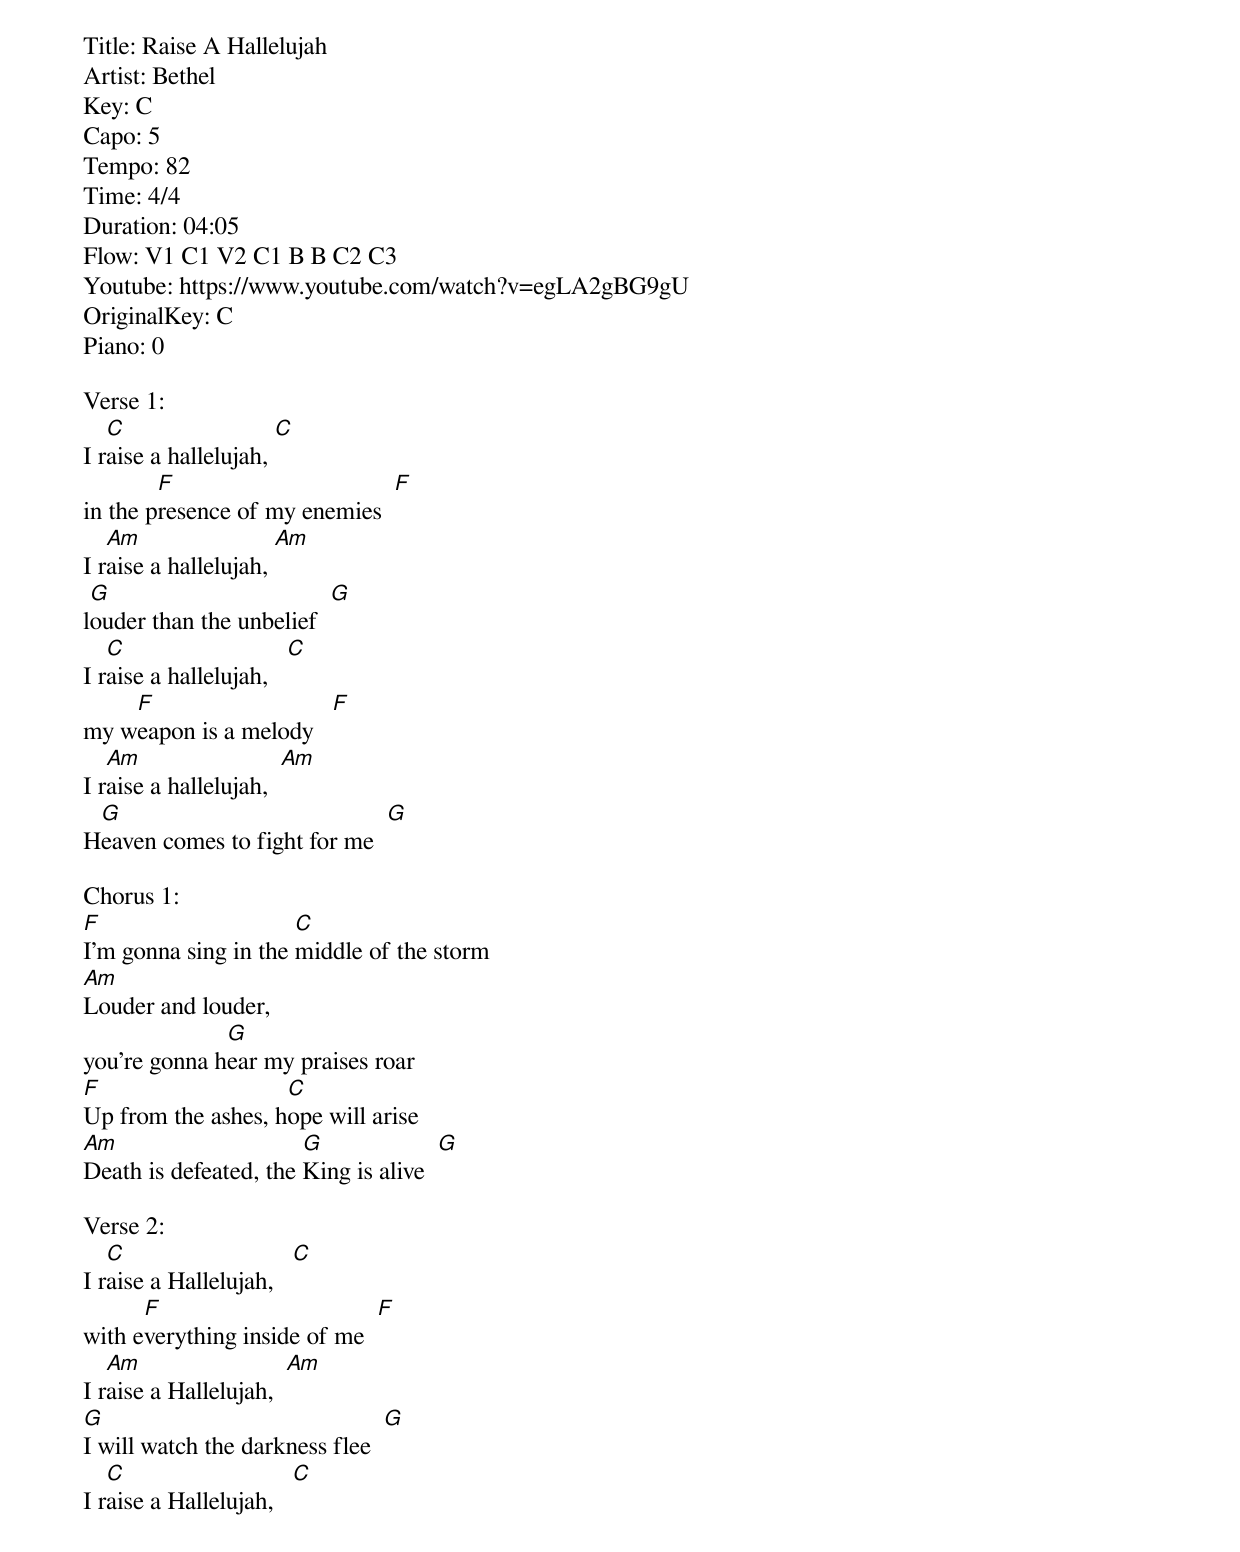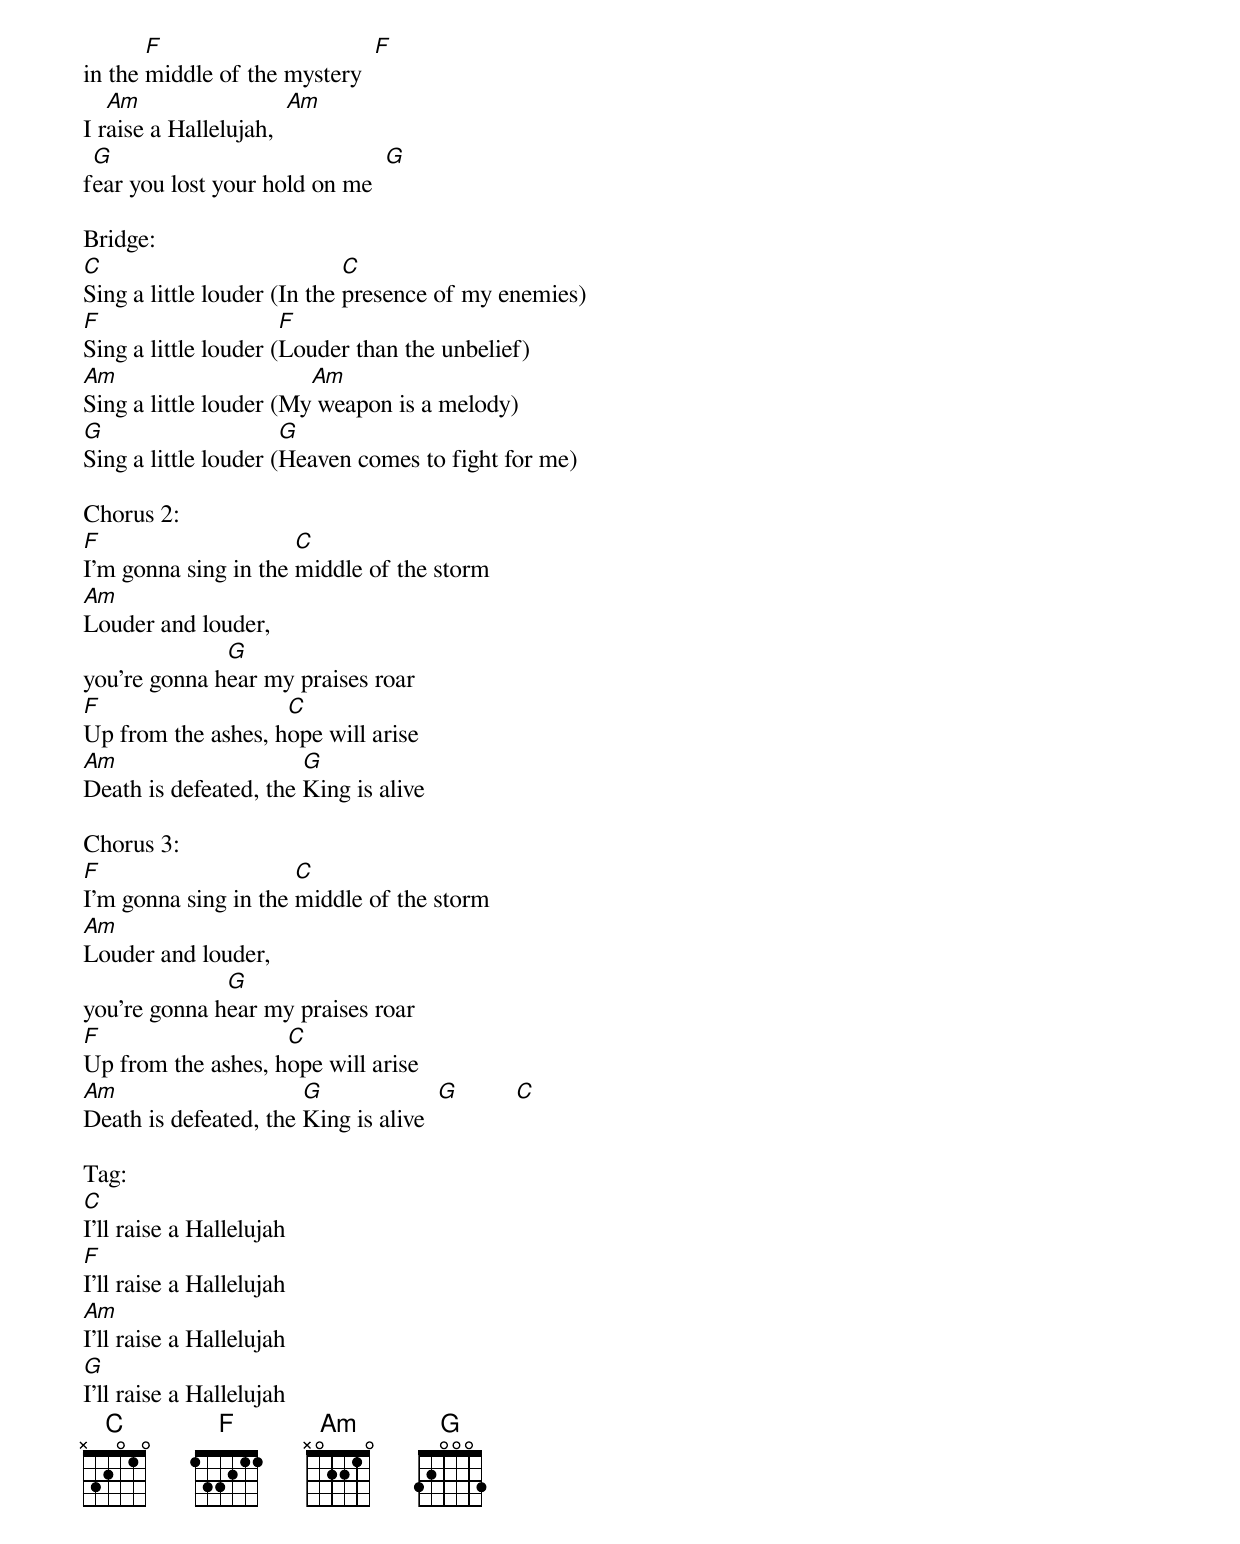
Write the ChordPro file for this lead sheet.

Title: Raise A Hallelujah
Artist: Bethel
Key: C
Capo: 5
Tempo: 82
Time: 4/4
Duration: 04:05
Flow: V1 C1 V2 C1 B B C2 C3
Youtube: https://www.youtube.com/watch?v=egLA2gBG9gU
OriginalKey: C
Piano: 0

Verse 1:
I r[C]aise a hallelujah, [C]
in the p[F]resence of my enemies  [F]
I r[Am]aise a hallelujah, [Am]
l[G]ouder than the unbelief  [G]
I r[C]aise a hallelujah,   [C]
my w[F]eapon is a melody   [F]
I r[Am]aise a hallelujah,  [Am]
H[G]eaven comes to fight for me  [G]

Chorus 1:
[F]I'm gonna sing in the [C]middle of the storm
[Am]Louder and louder,
you're gonna h[G]ear my praises roar
[F]Up from the ashes, h[C]ope will arise
[Am]Death is defeated, the [G]King is alive  [G]

Verse 2:
I r[C]aise a Hallelujah,   [C]
with e[F]verything inside of me  [F]
I r[Am]aise a Hallelujah,  [Am]
[G]I will watch the darkness flee  [G]
I r[C]aise a Hallelujah,   [C]
in the [F]middle of the mystery  [F]
I r[Am]aise a Hallelujah,  [Am]
f[G]ear you lost your hold on me  [G]

Bridge:
[C]Sing a little louder (In the [C]presence of my enemies)
[F]Sing a little louder ([F]Louder than the unbelief)
[Am]Sing a little louder (My[Am] weapon is a melody)
[G]Sing a little louder ([G]Heaven comes to fight for me)

Chorus 2:
[F]I'm gonna sing in the [C]middle of the storm
[Am]Louder and louder,
you're gonna h[G]ear my praises roar
[F]Up from the ashes, h[C]ope will arise
[Am]Death is defeated, the [G]King is alive

Chorus 3:
[F]I'm gonna sing in the [C]middle of the storm
[Am]Louder and louder,
you're gonna h[G]ear my praises roar
[F]Up from the ashes, h[C]ope will arise
[Am]Death is defeated, the [G]King is alive  [G]         [C]

Tag:
[C]I'll raise a Hallelujah
[F]I'll raise a Hallelujah
[Am]I'll raise a Hallelujah
[G]I'll raise a Hallelujah
